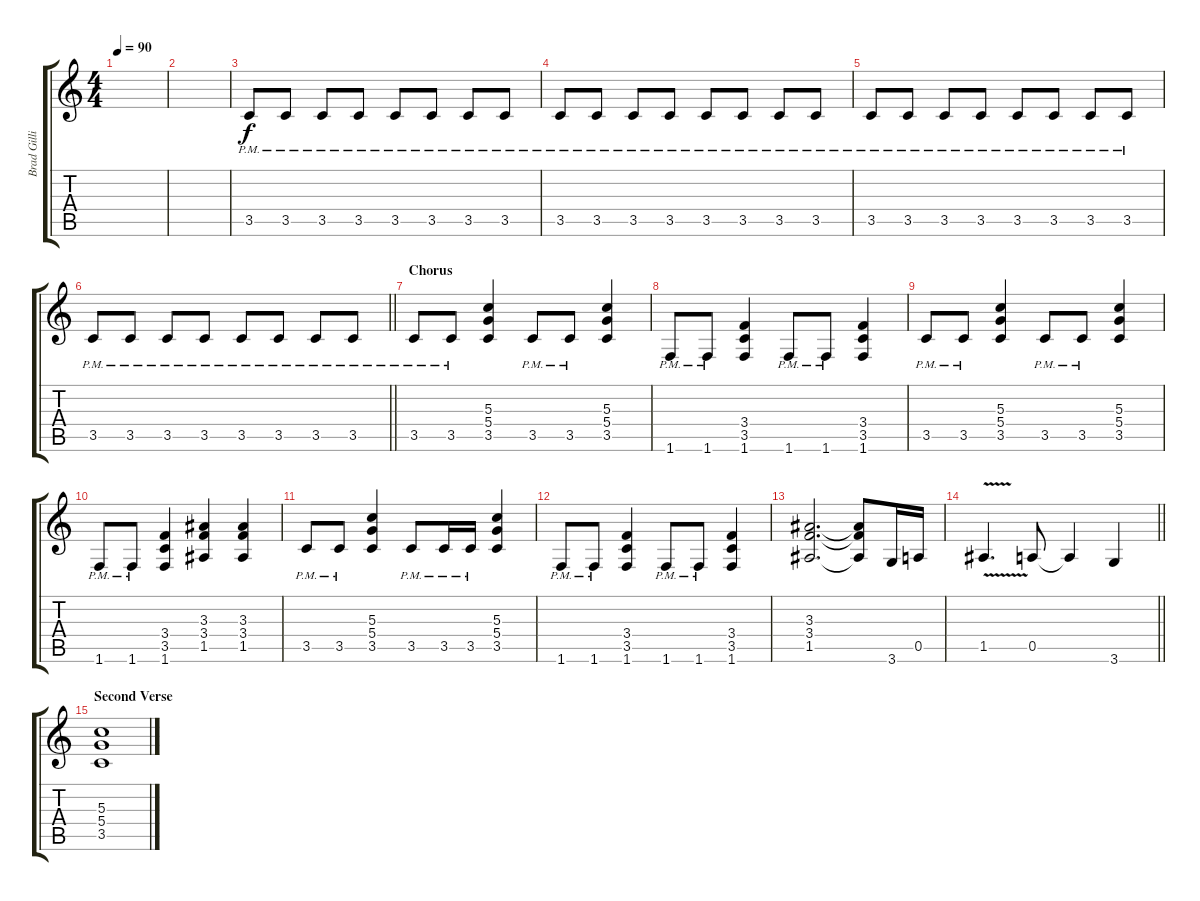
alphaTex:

\track ("Brad Gillis" "Brad Gilli") {instrument overdrivenguitar}
\staff {score tabs}
\tuning (E4 B3 G3 D3 A2 E2) {hide}
\ts (4 4)
\tempo 90
\clef g2
\ks c
|
|
3.5{pm}.8 3.5{pm}.8 3.5{pm}.8 3.5{pm}.8 3.5{pm}.8 3.5{pm}.8 3.5{pm}.8 3.5{pm}.8 |
3.5{pm}.8 3.5{pm}.8 3.5{pm}.8 3.5{pm}.8 3.5{pm}.8 3.5{pm}.8 3.5{pm}.8 3.5{pm}.8 |
3.5{pm}.8 3.5{pm}.8 3.5{pm}.8 3.5{pm}.8 3.5{pm}.8 3.5{pm}.8 3.5{pm}.8 3.5{pm}.8 |
\barLineRight lightlight
3.5{pm}.8 3.5{pm}.8 3.5{pm}.8 3.5{pm}.8 3.5{pm}.8 3.5{pm}.8 3.5{pm}.8 3.5{pm}.8 |
\section ("" "Chorus")
3.5{pm}.8 3.5{pm}.8 (5.3 5.4 3.5).4 3.5{pm}.8 3.5{pm}.8 (5.3 5.4 3.5).4 |
1.6{pm}.8 1.6{pm}.8 (3.4 3.5 1.6).4 1.6{pm}.8 1.6{pm}.8 (3.4 3.5 1.6).4 |
3.5{pm}.8 3.5{pm}.8 (5.3 5.4 3.5).4 3.5{pm}.8 3.5{pm}.8 (5.3 5.4 3.5).4 |
1.6{pm}.8 1.6{pm}.8 (3.4 3.5 1.6).4 (3.3 3.4 1.5).4 (3.3 3.4 1.5).4 |
3.5{pm}.8 3.5{pm}.8 (5.3 5.4 3.5).4 3.5{pm}.8 3.5{pm}.16 3.5{pm}.16 (5.3 5.4 3.5).4 |
1.6{pm}.8 1.6{pm}.8 (3.4 3.5 1.6).4 1.6{pm}.8 1.6{pm}.8 (3.4 3.5 1.6).4 |
(3.3 3.4 1.5).2{d} (3.3{t} 3.4{t} 1.5{t}).8 3.6.16 0.5.16 |
\barLineRight lightlight
1.5{v}.4{d} 0.5.8 0.5{t}.4 3.6.4 |
\section ("" "Second Verse")
(5.3 5.4 3.5).1
